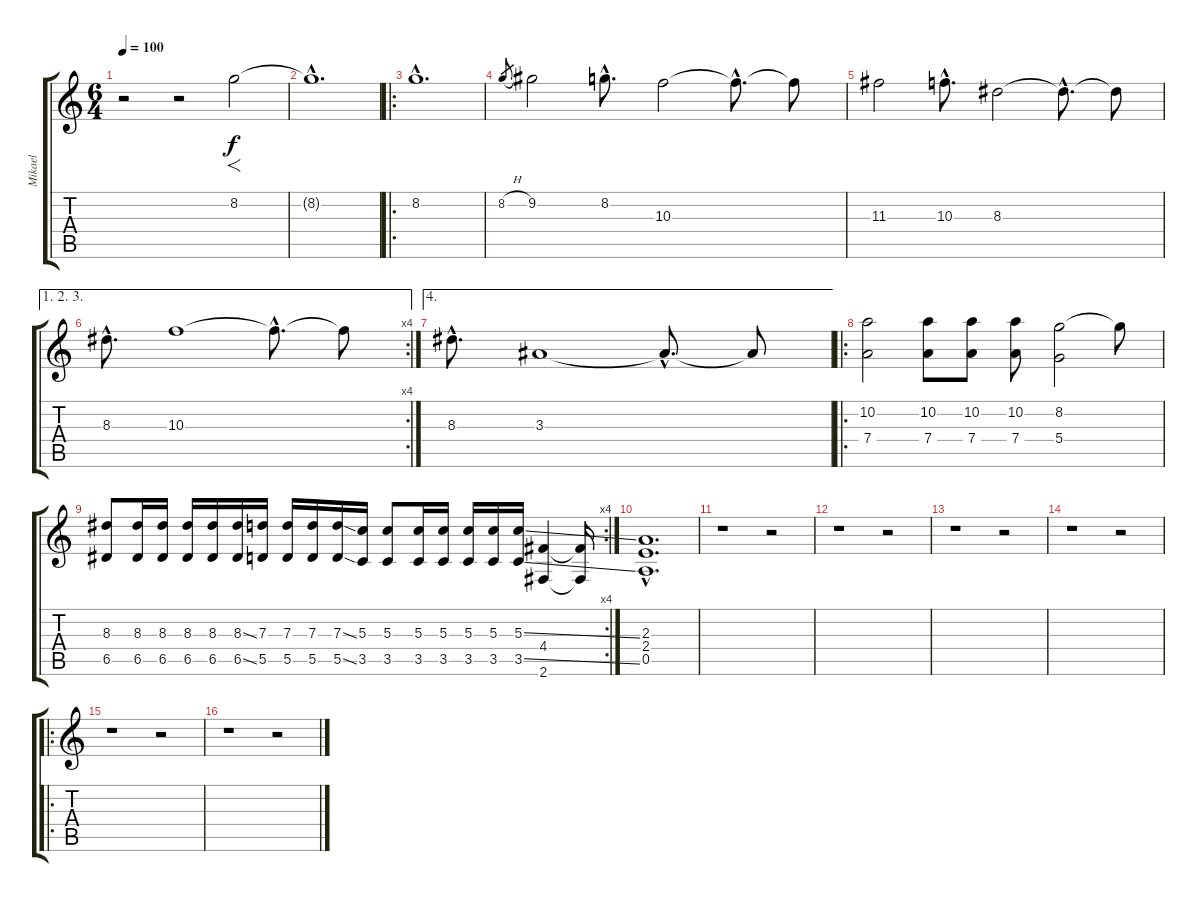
\track ("Mikael" "Mikael") {instrument distortionguitar}
\staff {score tabs}
\tuning (E4 B3 G3 D3 A2 E2) {hide}
\ts (6 4)
\tempo 100
\clef g2
\ks c
r.2{dy f instrument distortionguitar} r.2 8.2.2{f} |
8.2{hac t}.1{d} |
\ro
8.2{hac}.1{d} |
8.2{h}.8{gr} 9.2.2 8.2{hac}.8{d} 10.3.2 10.3{hac t}.8{d} 10.3{t}.8 |
11.3.2 10.3{hac}.8{d} 8.3.2 8.3{hac t}.8{d} 8.3{t}.8 |
\ae (1 2 3)
\rc 4
8.3{hac}.8{d} 10.3.1 10.3{hac t}.8{d} 10.3{t}.8 |
\ae 4
8.3{hac}.8{d} 3.3.1 3.3{hac t}.8{d} 3.3{t}.8 |
\ro
(10.2 7.4).2{volume 16} (10.2 7.4).8 (10.2 7.4).8 (10.2 7.4).8 (8.2 5.4).2 8.2{t}.8 |
\rc 4
(8.3 6.5).8 (8.3 6.5).16 (8.3 6.5).16 (8.3 6.5).16 (8.3 6.5).16 (8.3{ss} 6.5{ss}).16 (7.3 5.5).16 (7.3 5.5).16 (7.3 5.5).16 (7.3{ss} 5.5{ss}).16 (5.3 3.5).16 (5.3 3.5).8 (5.3 3.5).16 (5.3 3.5).16 (5.3 3.5).16 (5.3 3.5).16 (5.3{ss} 3.5{ss}).16 (4.4 2.6).4 (4.4{t} 2.6{t}).16 |
(2.3{hac} 2.4{hac} 0.5{hac}).1{d volume 0} |
r.1 r.2 |
r.1 r.2 |
r.1 r.2 |
r.1 r.2 |
\ro
r.1 r.2 |
r.1 r.2
